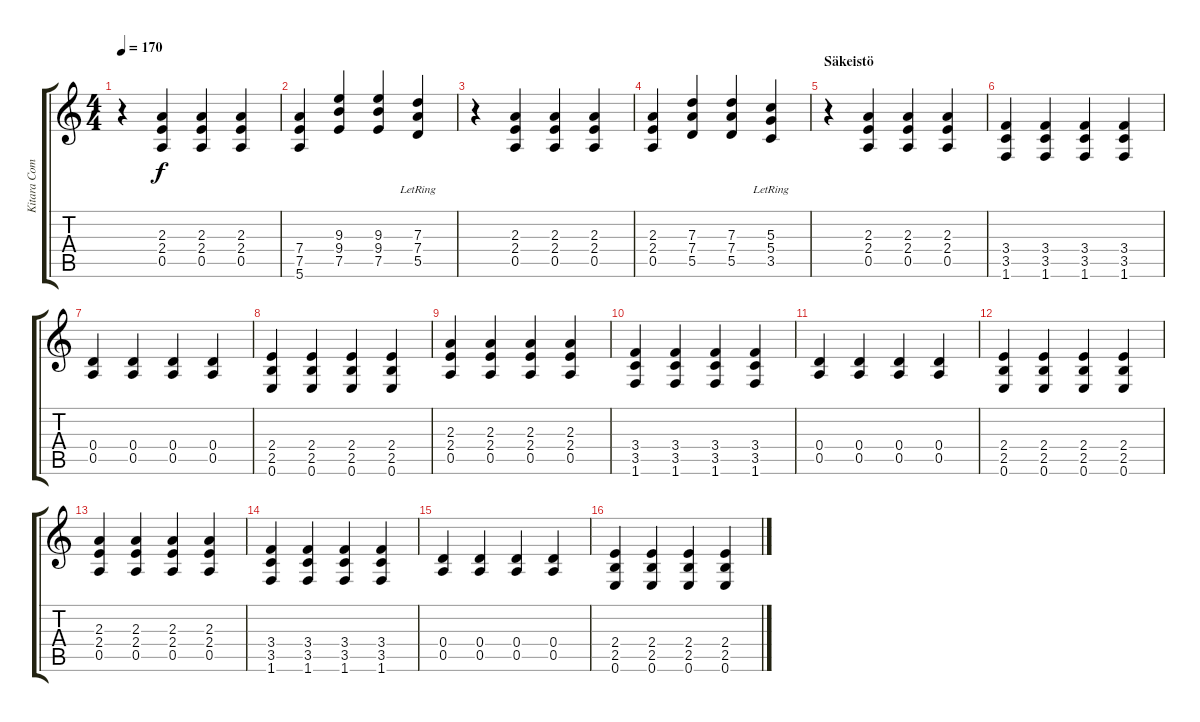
\track ("Kitara Comp2" "Kitara Com") {instrument acousticguitarnylon}
\staff {score tabs}
\tuning (E4 B3 G3 D3 A2 E2) {hide}
\ts (4 4)
\tempo 170
\clef g2
\ks c
r.4{dy f} (2.3 2.4 0.5).4 (2.3 2.4 0.5).4 (2.3 2.4 0.5).4 |
(7.4 7.5 5.6).4 (9.3 9.4 7.5).4{volume 13} (9.3 9.4 7.5).4{volume 13} (7.3 7.4 5.5{lr}).4{volume 13} |
r.4 (2.3 2.4 0.5).4 (2.3 2.4 0.5).4 (2.3 2.4 0.5).4 |
(2.3 2.4 0.5).4 (7.3 7.4 5.5).4{volume 13} (7.3 7.4 5.5).4{volume 13} (5.3 5.4{lr} 3.5).4{volume 13} |
\section ("" "Säkeistö")
r.4 (2.3 2.4 0.5).4 (2.3 2.4 0.5).4 (2.3 2.4 0.5).4 |
(3.4 3.5 1.6).4 (3.4 3.5 1.6).4 (3.4 3.5 1.6).4 (3.4 3.5 1.6).4 |
(0.4 0.5).4 (0.4 0.5).4 (0.4 0.5).4 (0.4 0.5).4 |
(2.4 2.5 0.6).4 (2.4 2.5 0.6).4 (2.4 2.5 0.6).4 (2.4 2.5 0.6).4 |
(2.3 2.4 0.5).4 (2.3 2.4 0.5).4 (2.3 2.4 0.5).4 (2.3 2.4 0.5).4 |
(3.4 3.5 1.6).4 (3.4 3.5 1.6).4 (3.4 3.5 1.6).4 (3.4 3.5 1.6).4 |
(0.4 0.5).4 (0.4 0.5).4 (0.4 0.5).4 (0.4 0.5).4 |
(2.4 2.5 0.6).4 (2.4 2.5 0.6).4 (2.4 2.5 0.6).4 (2.4 2.5 0.6).4 |
(2.3 2.4 0.5).4 (2.3 2.4 0.5).4 (2.3 2.4 0.5).4 (2.3 2.4 0.5).4 |
(3.4 3.5 1.6).4 (3.4 3.5 1.6).4 (3.4 3.5 1.6).4 (3.4 3.5 1.6).4 |
(0.4 0.5).4 (0.4 0.5).4 (0.4 0.5).4 (0.4 0.5).4 |
(2.4 2.5 0.6).4 (2.4 2.5 0.6).4 (2.4 2.5 0.6).4 (2.4 2.5 0.6).4
